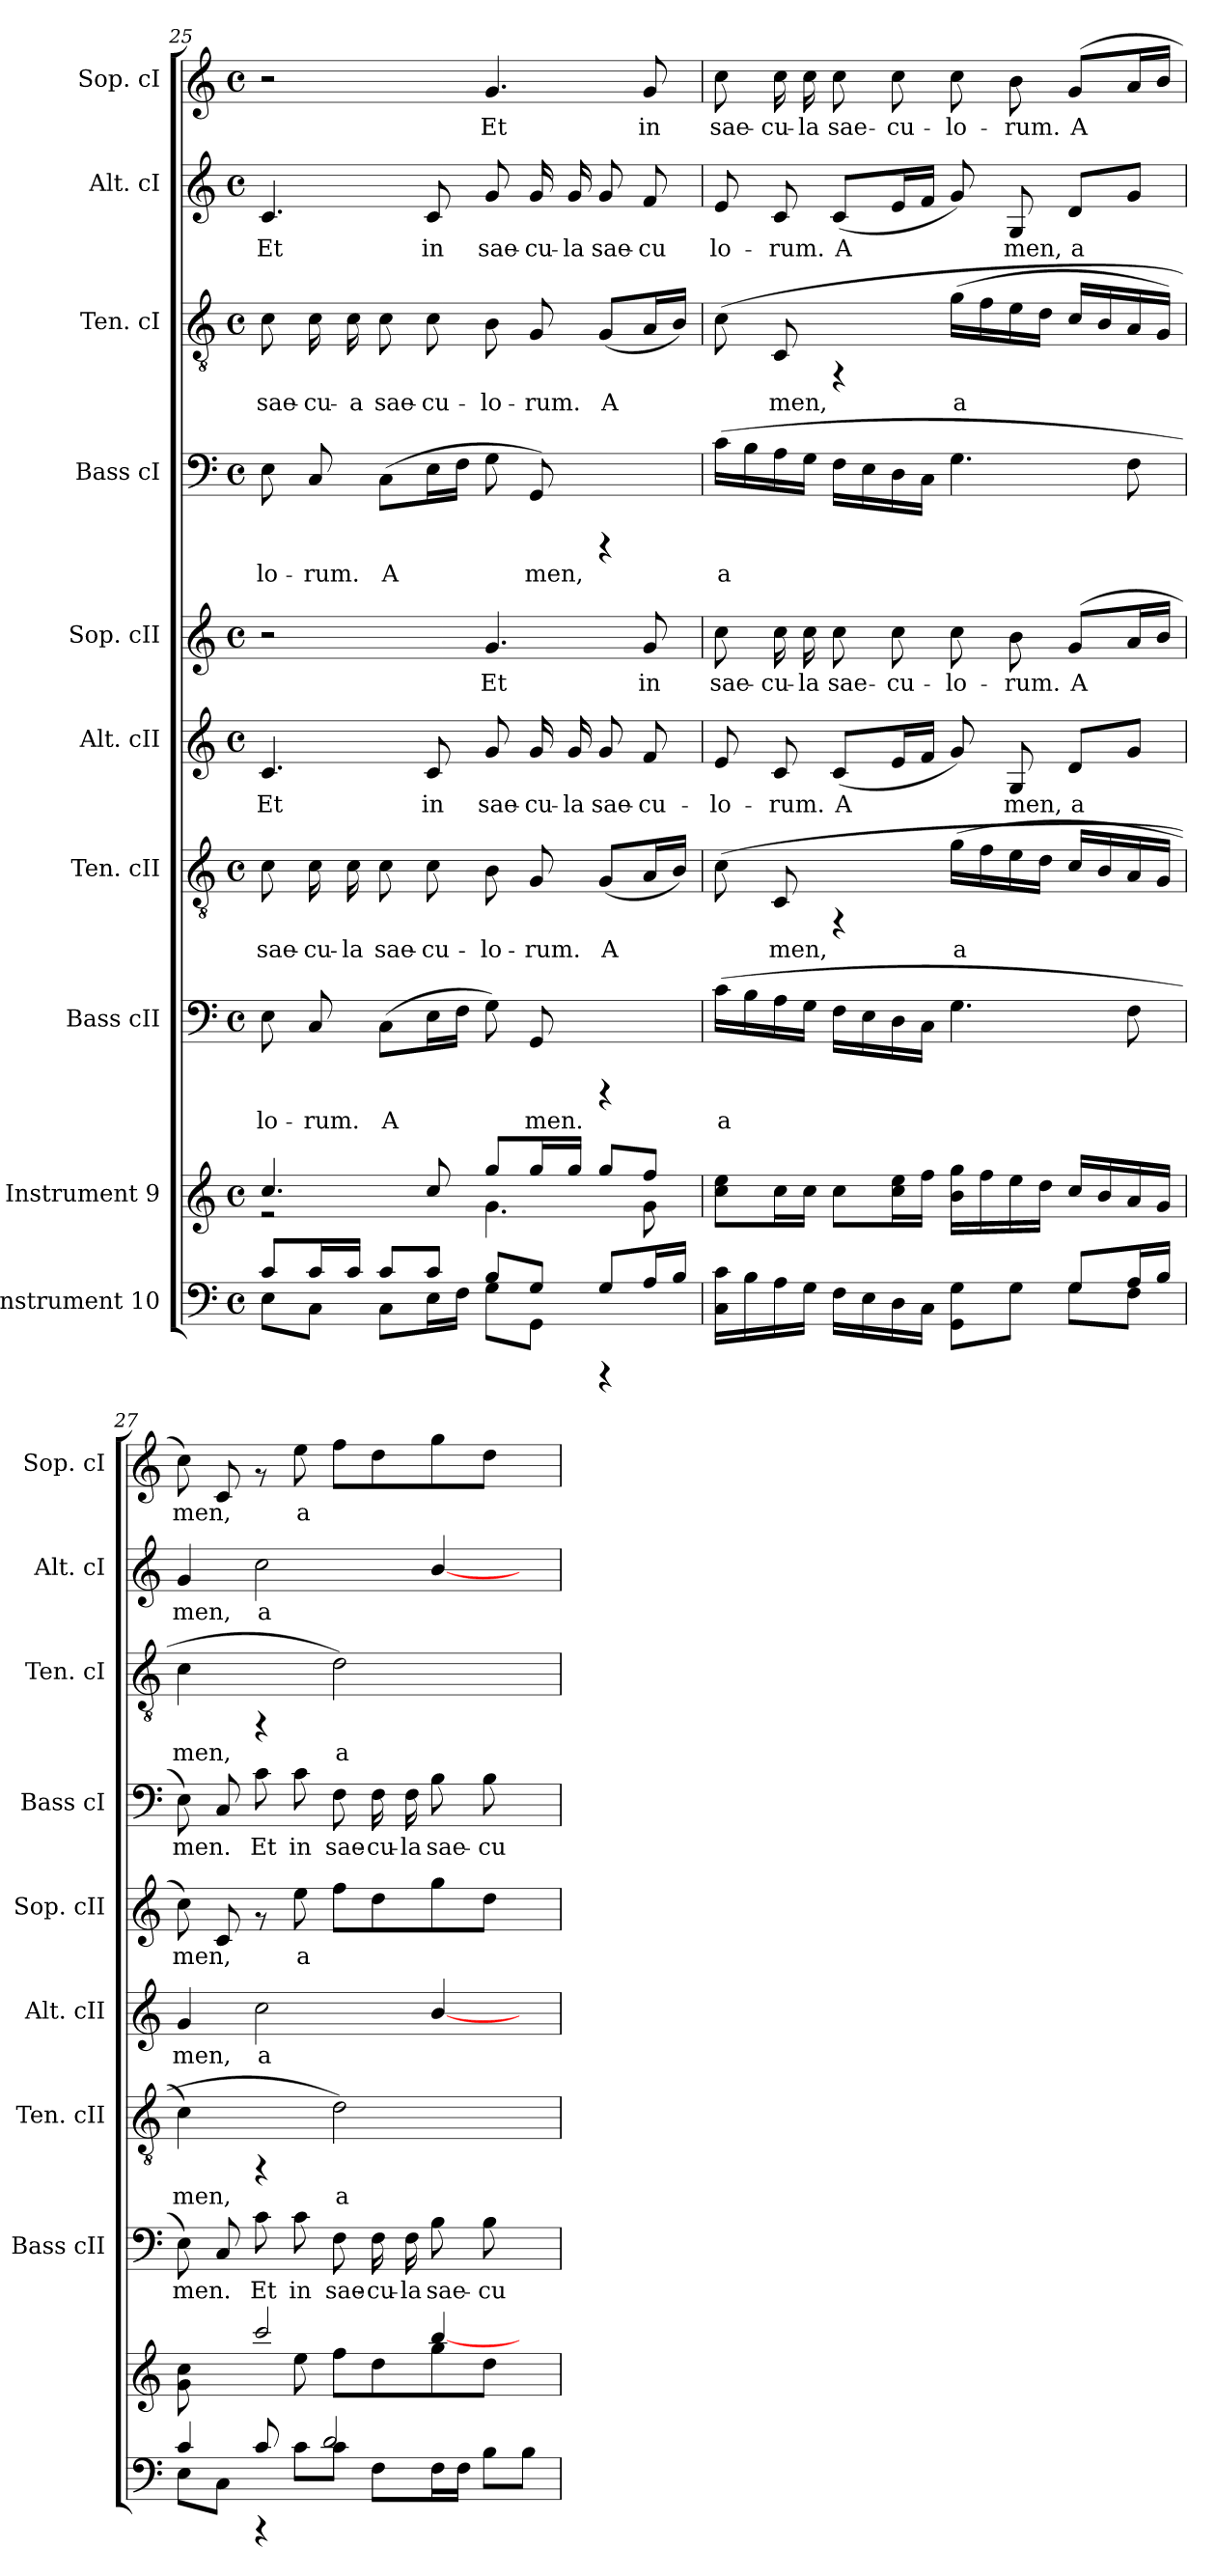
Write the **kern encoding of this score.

**kern	**kern	**kern	**text	**kern	**text	**kern	**text	**kern	**text	**kern	**text	**kern	**text	**kern	**text	**kern	**text
*part10	*part9	*part8	*part8	*part7	*part7	*part6	*part6	*part5	*part5	*part4	*part4	*part3	*part3	*part2	*part2	*part1	*part1
*staff10	*staff9	*staff8	*staff8	*staff7	*staff7	*staff6	*staff6	*staff5	*staff5	*staff4	*staff4	*staff3	*staff3	*staff2	*staff2	*staff1	*staff1
*I"Instrument 10	*I"Instrument 9	*I"Bass cII	*	*I"Ten. cII	*	*I"Alt. cII	*	*I"Sop. cII	*	*I"Bass cI	*	*I"Ten. cI	*	*I"Alt. cI	*	*I"Sop. cI	*
*	*	*I'Bass cII	*	*I'Ten. cII	*	*I'Alt. cII	*	*I'Sop. cII	*	*I'Bass cI	*	*I'Ten. cI	*	*I'Alt. cI	*	*I'Sop. cI	*
*clefF4	*clefG2	*clefF4	*	*clefGv2	*	*clefG2	*	*clefG2	*	*clefF4	*	*clefGv2	*	*clefG2	*	*clefG2	*
*k[]	*k[]	*k[]	*	*k[]	*	*k[]	*	*k[]	*	*k[]	*	*k[]	*	*k[]	*	*k[]	*
*C:	*C:	*C:	*	*C:	*	*C:	*	*C:	*	*C:	*	*C:	*	*C:	*	*C:	*
*M4/4	*M4/4	*M4/4	*	*M4/4	*	*M4/4	*	*M4/4	*	*M4/4	*	*M4/4	*	*M4/4	*	*M4/4	*
*met(c)	*met(c)	*met(c)	*	*met(c)	*	*met(c)	*	*met(c)	*	*met(c)	*	*met(c)	*	*met(c)	*	*met(c)	*
=25	=25	=25	=25	=25	=25	=25	=25	=25	=25	=25	=25	=25	=25	=25	=25	=25	=25
*^	*^	*	*	*	*	*	*	*	*	*	*	*	*	*	*	*	*
!	!	!	!	!	!LO:LY:b:cj	!	!LO:LY:b:cj	!	!LO:LY:b:cj	!	!	!	!LO:LY:b:cj	!	!LO:LY:b:cj	!	!LO:LY:b:cj	!	!
8c/L	8E\L	4.cc/	2r	8E\	-lo-	8c\	sae-	4.c/	Et	2r	.	8E\	-lo-	8c\	sae-	4.c/	Et	2r	.
!	!	!	!	!	!LO:LY:b:cj	!	!LO:LY:b:cj	!	!	!	!	!	!LO:LY:b:cj	!	!LO:LY:b:cj	!	!	!	!
16c/	8C\J	.	.	8C/	-rum.	16c\	-cu-	.	.	.	.	8C/	-rum.	16c\	-cu-	.	.	.	.
!	!	!	!	!	!	!	!LO:LY:b:cj	!	!	!	!	!	!	!	!LO:LY:b:cj	!	!	!	!
16c/J	.	.	.	.	.	16c\	-la	.	.	.	.	.	.	16c\	-a	.	.	.	.
!	!	!	!	!	!LO:LY:b:cj	!	!LO:LY:b:cj	!	!	!	!	!	!LO:LY:b:cj	!	!LO:LY:b:cj	!	!	!	!
8c/L	8C\L	.	.	(>8C\L	A-	8c\	sae-	.	.	.	.	(>8C\L	A-	8c\	sae-	.	.	.	.
!	!	!	!	!	!LO:LY:b:cj	!	!LO:LY:b:cj	!	!LO:LY:b:cj	!	!	!	!LO:LY:b:cj	!	!LO:LY:b:cj	!	!LO:LY:b:cj	!	!
8c/J	16E\	8cc/	.	16E\	--	8c\	-cu-	8c/	in	.	.	16E\	--	8c\	-cu-	8c/	in	.	.
!	!	!	!	!	!LO:LY:b:cj	!	!	!	!	!	!	!	!LO:LY:b:cj	!	!	!	!	!	!
.	16F\J	.	.	16F\J	--	.	.	.	.	.	.	16F\J	--	.	.	.	.	.	.
!	!	!	!	!	!LO:LY:b:cj	!	!LO:LY:b:cj	!	!LO:LY:b:cj	!	!LO:LY:b:cj	!	!LO:LY:b:cj	!	!LO:LY:b:cj	!	!LO:LY:b:cj	!	!LO:LY:b:cj
8B/L	8G\L	8gg/L	4.g\	8G\)	--	8B\	-lo-	8g/	sae-	4.g/	Et	8G\	--	8B\	-lo-	8g/	sae-	4.g/	Et
!	!	!	!	!	!LO:LY:b:cj	!	!LO:LY:b:cj	!	!LO:LY:b:cj	!	!	!	!LO:LY:b:cj	!	!LO:LY:b:cj	!	!LO:LY:b:cj	!	!
8G/J	8GG\J	16gg/	.	8GG/	-men.	8G/	-rum.	16g/	-cu-	.	.	8GG/)	-men,	8G/	-rum.	16g/	-cu-	.	.
!	!	!	!	!	!	!	!	!	!LO:LY:b:cj	!	!	!	!	!	!	!	!LO:LY:b:cj	!	!
.	.	16gg/J	.	.	.	.	.	16g/	-la	.	.	.	.	.	.	16g/	-la	.	.
!	!	!	!	!	!	!	!LO:LY:b:cj	!	!LO:LY:b:cj	!	!	!	!	!	!LO:LY:b:cj	!	!LO:LY:b:cj	!	!
8G/L	4rCCC	8gg/L	.	4rCCC	.	(<8G/L	A-	8g/	sae-	.	.	4rCCC	.	(<8G/L	A-	8g/	sae-	.	.
!	!	!	!	!	!	!	!LO:LY:b:cj	!	!LO:LY:b:cj	!	!LO:LY:b:cj	!	!	!	!LO:LY:b:cj	!	!LO:LY:b:cj	!	!LO:LY:b:cj
16A/	.	8ff/J	8g\	.	.	16A/	--	8f/	-cu-	8g/	in	.	.	16A/	--	8f/	-cu	8g/	in
!	!	!	!	!	!	!	!LO:LY:b:cj	!	!	!	!	!	!	!	!LO:LY:b:cj	!	!	!	!
16B/J	.	.	.	.	.	16B/J)	--	.	.	.	.	.	.	16B/J)	--	.	.	.	.
*	*	*v	*v	*	*	*	*	*	*	*	*	*	*	*	*	*	*	*	*
!!LO:PB:g=z
=26	=26	=26	=26	=26	=26	=26	=26	=26	=26	=26	=26	=26	=26	=26	=26	=26	=26	=26
!	!	!	!	!LO:LY:b:cj	!	!LO:LY:b:cj	!	!LO:LY:b:cj	!	!LO:LY:b:cj	!	!LO:LY:b:cj	!	!LO:LY:b:cj	!	!LO:LY:b:cj	!	!LO:LY:b:cj
2.ryy	16c\ 16C\L	8ee\ 8cc\L	(>16c\L	a-	(<8c\	--	8e/	-lo-	8cc\	sae-	(>16c\L	a-	(<8c\	--	8e/	lo-	8cc\	sae-
!	!	!	!	!LO:LY:b:cj	!	!	!	!	!	!	!	!LO:LY:b:cj	!	!	!	!	!	!
.	16B\	.	16B\	--	.	.	.	.	.	.	16B\	--	.	.	.	.	.	.
!	!	!	!	!LO:LY:b:cj	!	!LO:LY:b:cj	!	!LO:LY:b:cj	!	!LO:LY:b:cj	!	!LO:LY:b:cj	!	!LO:LY:b:cj	!	!LO:LY:b:cj	!	!LO:LY:b:cj
.	16A\	16cc\	16A\	--	8C/	-men,	8c/	-rum.	16cc\	-cu-	16A\	--	8C/	-men,	8c/	-rum.	16cc\	-cu-
!	!	!	!	!LO:LY:b:cj	!	!	!	!	!	!LO:LY:b:cj	!	!LO:LY:b:cj	!	!	!	!	!	!LO:LY:b:cj
.	16G\J	16cc\J	16G\J	--	.	.	.	.	16cc\	-la	16G\J	--	.	.	.	.	16cc\	-la
!	!	!	!	!LO:LY:b:cj	!	!	!	!LO:LY:b:cj	!	!LO:LY:b:cj	!	!LO:LY:b:cj	!	!	!	!LO:LY:b:cj	!	!LO:LY:b:cj
.	16F\L	8cc\L	16F\L	--	4rFF	.	(<8c/L	A-	8cc\	sae-	16F\L	--	4rFF	.	(<8c/L	A-	8cc\	sae-
!	!	!	!	!LO:LY:b:cj	!	!	!	!	!	!	!	!LO:LY:b:cj	!	!	!	!	!	!
.	16E\	.	16E\	--	.	.	.	.	.	.	16E\	--	.	.	.	.	.	.
!	!	!	!	!LO:LY:b:cj	!	!	!	!LO:LY:b:cj	!	!LO:LY:b:cj	!	!LO:LY:b:cj	!	!	!	!LO:LY:b:cj	!	!LO:LY:b:cj
.	16D\	16ee\ 16cc\	16D\	--	.	.	16e/	--	8cc\	-cu-	16D\	--	.	.	16e/	--	8cc\	-cu-
!	!	!	!	!LO:LY:b:cj	!	!	!	!LO:LY:b:cj	!	!	!	!LO:LY:b:cj	!	!	!	!LO:LY:b:cj	!	!
.	16C\J	16ff\J	16C\J	--	.	.	16f/J	--	.	.	16C\J	--	.	.	16f/J	--	.	.
!	!	!	!	!LO:LY:b:cj	!	!LO:LY:b:cj	!	!LO:LY:b:cj	!	!LO:LY:b:cj	!	!LO:LY:b:cj	!	!LO:LY:b:cj	!	!LO:LY:b:cj	!	!LO:LY:b:cj
.	8G\ 8GG\L	16gg\ 16b\L	4.G\	--	(>16g\L	a-	8g/)	--	8cc\	-lo-	4.G\	--	(>16g\L	a-	8g/)	--	8cc\	-lo-
!	!	!	!	!	!	!LO:LY:b:cj	!	!	!	!	!	!	!	!LO:LY:b:cj	!	!	!	!
.	.	16ff\	.	.	16f\	--	.	.	.	.	.	.	16f\	--	.	.	.	.
!	!	!	!	!	!	!LO:LY:b:cj	!	!LO:LY:b:cj	!	!LO:LY:b:cj	!	!	!	!LO:LY:b:cj	!	!LO:LY:b:cj	!	!LO:LY:b:cj
.	8G\J	16ee\	.	.	16e\	--	8G/	-men,	8b\	-rum.	.	.	16e\	--	8G/	-men,	8b\	-rum.
!	!	!	!	!	!	!LO:LY:b:cj	!	!	!	!	!	!	!	!LO:LY:b:cj	!	!	!	!
.	.	16dd\J	.	.	16d\J	--	.	.	.	.	.	.	16d\J	--	.	.	.	.
!	!	!	!	!	!	!LO:LY:b:cj	!	!LO:LY:b:cj	!	!LO:LY:b:cj	!	!	!	!LO:LY:b:cj	!	!LO:LY:b:cj	!	!LO:LY:b:cj
8G/L	8G\L	16cc/L	.	.	16c/L	--	8d/L	a-	(>8g/L	A-	.	.	16c/L	--	8d/L	a-	(<8g/L	A-
!	!	!	!	!	!	!LO:LY:b:cj	!	!	!	!	!	!	!	!LO:LY:b:cj	!	!	!	!
.	.	16b/	.	.	16B/	--	.	.	.	.	.	.	16B/	--	.	.	.	.
!	!	!	!	!LO:LY:b:cj	!	!LO:LY:b:cj	!	!LO:LY:b:cj	!	!LO:LY:b:cj	!	!LO:LY:b:cj	!	!LO:LY:b:cj	!	!LO:LY:b:cj	!	!LO:LY:b:cj
16A/	8F\J	16a/	8F\	--	16A/	--	8g/J	--	16a/	--	8F\	--	16A/	--	8g/J	--	16a/	--
!	!	!	!	!	!	!LO:LY:b:cj	!	!	!	!LO:LY:b:cj	!	!	!	!LO:LY:b:cj	!	!	!	!LO:LY:b:cj
16B/J	.	16g/J	.	.	16G/J	--	.	.	16b/J	--	.	.	16G/J)	--	.	.	16b/J	--
=27	=27	=27	=27	=27	=27	=27	=27	=27	=27	=27	=27	=27	=27	=27	=27	=27	=27	=27
*	*	*^	*	*	*	*	*	*	*	*	*	*	*	*	*	*	*	*
!	!	!	!	!	!LO:LY:b:cj	!	!LO:LY:b:cj	!	!LO:LY:b:cj	!	!LO:LY:b:cj	!	!LO:LY:b:cj	!	!LO:LY:b:cj	!	!LO:LY:b:cj	!	!LO:LY:b:cj
4c/	8E\L	8cc\ 8g\	4ryy	8E\)	-men.	4c\)	-men,	4g/	-men,	8cc\)	-men,	8E\)	-men.	4c\	-men,	4g/	-men,	8cc\)	-men,
!	!	!	!	!	!LO:LY:b:cj	!	!	!	!	!	!LO:LY:b:cj	!	!LO:LY:b:cj	!	!	!	!	!	!LO:LY:b:cj
.	8C\J	4ryy	.	8C/	.	.	.	.	.	8c/	.	8C/	.	.	.	.	.	8c/	.
!	!	!	!	!	!LO:LY:b:cj	!	!	!	!LO:LY:b:cj	!	!	!	!LO:LY:b:cj	!	!	!	!LO:LY:b:cj	!	!
8c/	4rAAA	.	2ccc/	8c\	Et	4rFF	.	2cc\	a-	8rf	.	8c\	Et	4rFF	.	2cc\	a-	8rf	.
!	!	!	!	!	!LO:LY:b:cj	!	!	!	!	!	!LO:LY:b:cj	!	!LO:LY:b:cj	!	!	!	!	!	!LO:LY:b:cj
8c\L	.	8ee\	.	8c\	in	.	.	.	.	8ee\	a-	8c\	in	.	.	.	.	8ee\	a-
!	!	!	!	!	!LO:LY:b:cj	!	!LO:LY:b:cj	!	!	!	!LO:LY:b:cj	!	!LO:LY:b:cj	!	!LO:LY:b:cj	!	!	!	!LO:LY:b:cj
8c\J	2d/	8ff\L	.	8F\	sae-	2d\)	a-	.	.	8ff\L	--	8F\	sae-	2d\)	a-	.	.	8ff\L	--
!	!	!	!	!	!LO:LY:b:cj	!	!	!	!	!	!LO:LY:b:cj	!	!LO:LY:b:cj	!	!	!	!	!	!LO:LY:b:cj
8F\L	.	8dd\	.	16F\	-cu-	.	.	.	.	8dd\	--	16F\	-cu-	.	.	.	.	8dd\	--
!	!	!	!	!	!LO:LY:b:cj	!	!	!	!	!	!	!	!LO:LY:b:cj	!	!	!	!	!	!
.	.	.	.	16F\	-la	.	.	.	.	.	.	16F\	-la	.	.	.	.	.	.
!	!	!	!	!	!LO:LY:b:cj	!	!	!	!LO:LY:b:cj	!	!LO:LY:b:cj	!	!LO:LY:b:cj	!	!	!	!LO:LY:b:cj	!	!LO:LY:b:cj
16F\	.	8gg\	[>4bb/	8B\	sae-	.	.	[<4b/	--	8gg\	--	8B\	sae-	.	.	[<4b/	--	8gg\	--
16F\J	.	.	.	.	.	.	.	.	.	.	.	.	.	.	.	.	.	.	.
!	!	!	!	!	!LO:LY:b:cj	!	!	!	!	!	!LO:LY:b:cj	!	!LO:LY:b:cj	!	!	!	!	!	!LO:LY:b:cj
8B\L	.	8dd\J	.	8B\	-cu-	.	.	.	.	8dd\J	--	8B\	-cu-	.	.	.	.	8dd\J	--
8B\J	8ryy	8ryy	8ryy	8ryy	.	8ryy	.	8ryy	.	8ryy	.	8ryy	.	8ryy	.	8ryy	.	8ryy	.
*v	*v	*	*	*	*	*	*	*	*	*	*	*	*	*	*	*	*	*	*
*	*v	*v	*	*	*	*	*	*	*	*	*	*	*	*	*	*	*	*
=	=	=	=	=	=	=	=	=	=	=	=	=	=	=	=	=	=
*-	*-	*-	*-	*-	*-	*-	*-	*-	*-	*-	*-	*-	*-	*-	*-	*-	*-
